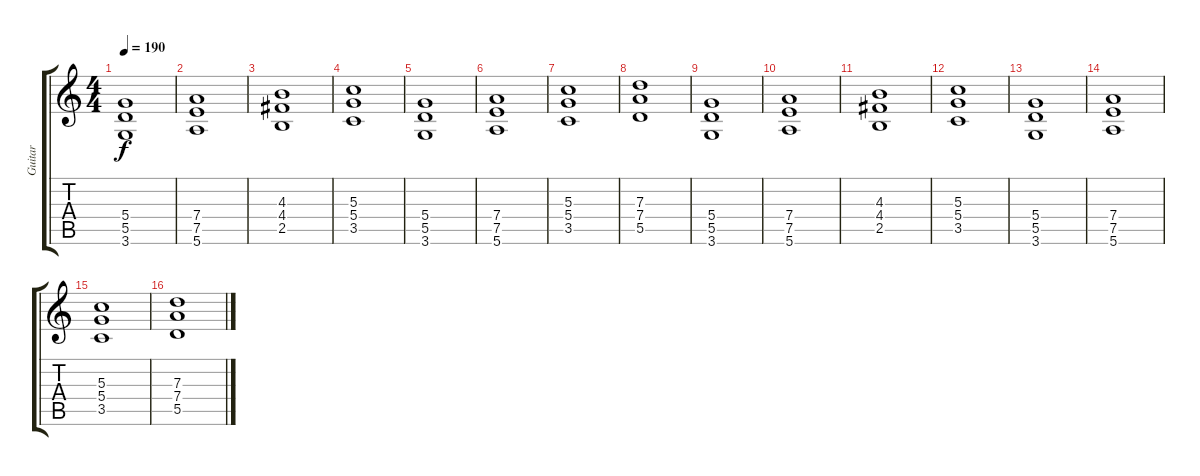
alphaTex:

\track ("Guitar" "Guitar") {instrument distortionguitar}
\staff {score tabs}
\tuning (E4 B3 G3 D3 A2 E2) {hide}
\ts (4 4)
\tempo 190
\clef g2
\ks c
(5.4 5.5 3.6).1{dy f} |
(7.4 7.5 5.6).1 |
(4.3 4.4 2.5).1 |
(5.3 5.4 3.5).1 |
(5.4 5.5 3.6).1 |
(7.4 7.5 5.6).1 |
(5.3 5.4 3.5).1 |
(7.3 7.4 5.5).1 |
(5.4 5.5 3.6).1 |
(7.4 7.5 5.6).1 |
(4.3 4.4 2.5).1 |
(5.3 5.4 3.5).1 |
(5.4 5.5 3.6).1 |
(7.4 7.5 5.6).1 |
(5.3 5.4 3.5).1 |
(7.3 7.4 5.5).1
